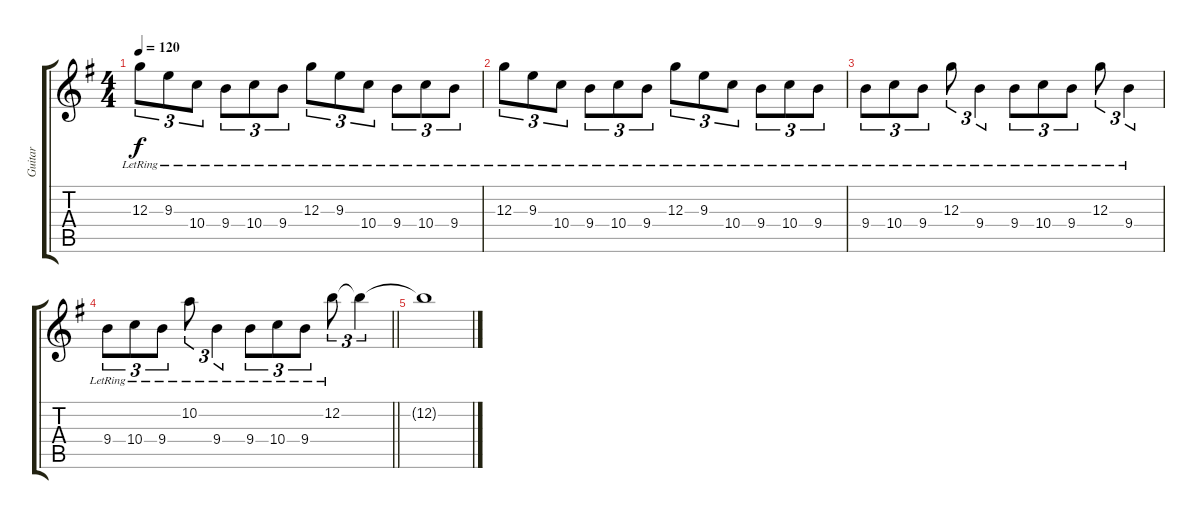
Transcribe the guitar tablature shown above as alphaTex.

\track ("Guitar" "Guitar") {instrument electricguitarclean}
\staff {score tabs}
\tuning (E4 B3 G3 D3 A2 E2) {hide}
\ts (4 4)
\tempo 120
\clef g2
\ks eminor
12.3{lr}.8{tu (3 2) dy f} 9.3{lr}.8{tu (3 2)} 10.4{lr}.8{tu (3 2)} 9.4{lr}.8{tu (3 2)} 10.4{lr}.8{tu (3 2)} 9.4{lr}.8{tu (3 2)} 12.3{lr}.8{tu (3 2)} 9.3{lr}.8{tu (3 2)} 10.4{lr}.8{tu (3 2)} 9.4{lr}.8{tu (3 2)} 10.4{lr}.8{tu (3 2)} 9.4{lr}.8{tu (3 2)} |
12.3{lr}.8{tu (3 2)} 9.3{lr}.8{tu (3 2)} 10.4{lr}.8{tu (3 2)} 9.4{lr}.8{tu (3 2)} 10.4{lr}.8{tu (3 2)} 9.4{lr}.8{tu (3 2)} 12.3{lr}.8{tu (3 2)} 9.3{lr}.8{tu (3 2)} 10.4{lr}.8{tu (3 2)} 9.4{lr}.8{tu (3 2)} 10.4{lr}.8{tu (3 2)} 9.4{lr}.8{tu (3 2)} |
9.4{lr}.8{tu (3 2)} 10.4{lr}.8{tu (3 2)} 9.4{lr}.8{tu (3 2)} 12.3{lr}.8{tu (3 2)} 9.4{lr}.4{tu (3 2)} 9.4{lr}.8{tu (3 2)} 10.4{lr}.8{tu (3 2)} 9.4{lr}.8{tu (3 2)} 12.3{lr}.8{tu (3 2)} 9.4{lr}.4{tu (3 2)} |
\barLineRight lightlight
9.4{lr}.8{tu (3 2)} 10.4{lr}.8{tu (3 2)} 9.4{lr}.8{tu (3 2)} 10.2{lr}.8{tu (3 2)} 9.4{lr}.4{tu (3 2)} 9.4{lr}.8{tu (3 2)} 10.4{lr}.8{tu (3 2)} 9.4{lr}.8{tu (3 2)} 12.2{lr}.8{tu (3 2)} 12.2{t}.4{tu (3 2)} |
12.2{t}.1
